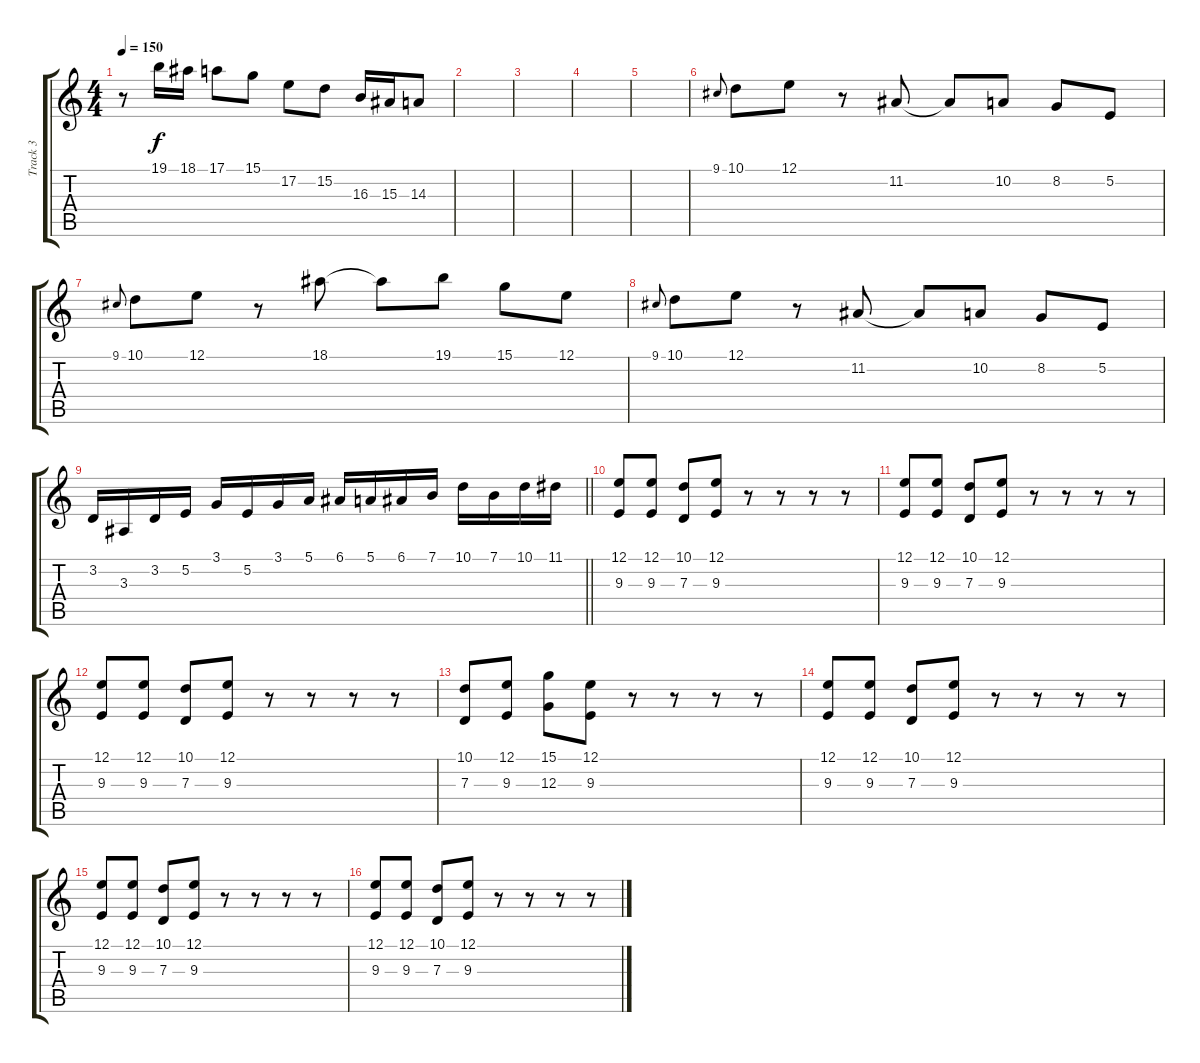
\track ("Track 3" "Track 3") {instrument acousticgrandpiano}
\staff {score tabs}
\tuning (E4 B3 G3 D3 A2 E2) {hide}
\ts (4 4)
\tempo 150
\clef g2
\ks c
r.8{dy f} 19.1.16 18.1.16 17.1.8 15.1.8 17.2.8 15.2.8 16.3.16 15.3.16 14.3.8 |
|
|
|
|
9.1.8{gr onbeat} 10.1.8 12.1.8 r.8 11.2.8 11.2{t}.8 10.2.8 8.2.8 5.2.8 |
9.1.8{gr onbeat} 10.1.8 12.1.8 r.8 18.1.8 18.1{t}.8 19.1.8 15.1.8 12.1.8 |
9.1.8{gr onbeat} 10.1.8 12.1.8 r.8 11.2.8 11.2{t}.8 10.2.8 8.2.8 5.2.8 |
\barLineRight lightlight
3.2.16 3.3.16 3.2.16 5.2.16 3.1.16 5.2.16 3.1.16 5.1.16 6.1.16 5.1.16 6.1.16 7.1.16 10.1.16 7.1.16 10.1.16 11.1.16 |
(12.1 9.3).8 (12.1 9.3).8 (10.1 7.3).8 (12.1 9.3).8 r.8 r.8 r.8 r.8 |
(12.1 9.3).8 (12.1 9.3).8 (10.1 7.3).8 (12.1 9.3).8 r.8 r.8 r.8 r.8 |
(12.1 9.3).8 (12.1 9.3).8 (10.1 7.3).8 (12.1 9.3).8 r.8 r.8 r.8 r.8 |
(10.1 7.3).8 (12.1 9.3).8 (15.1 12.3).8 (12.1 9.3).8 r.8 r.8 r.8 r.8 |
(12.1 9.3).8 (12.1 9.3).8 (10.1 7.3).8 (12.1 9.3).8 r.8 r.8 r.8 r.8 |
(12.1 9.3).8 (12.1 9.3).8 (10.1 7.3).8 (12.1 9.3).8 r.8 r.8 r.8 r.8 |
(12.1 9.3).8 (12.1 9.3).8 (10.1 7.3).8 (12.1 9.3).8 r.8 r.8 r.8 r.8
